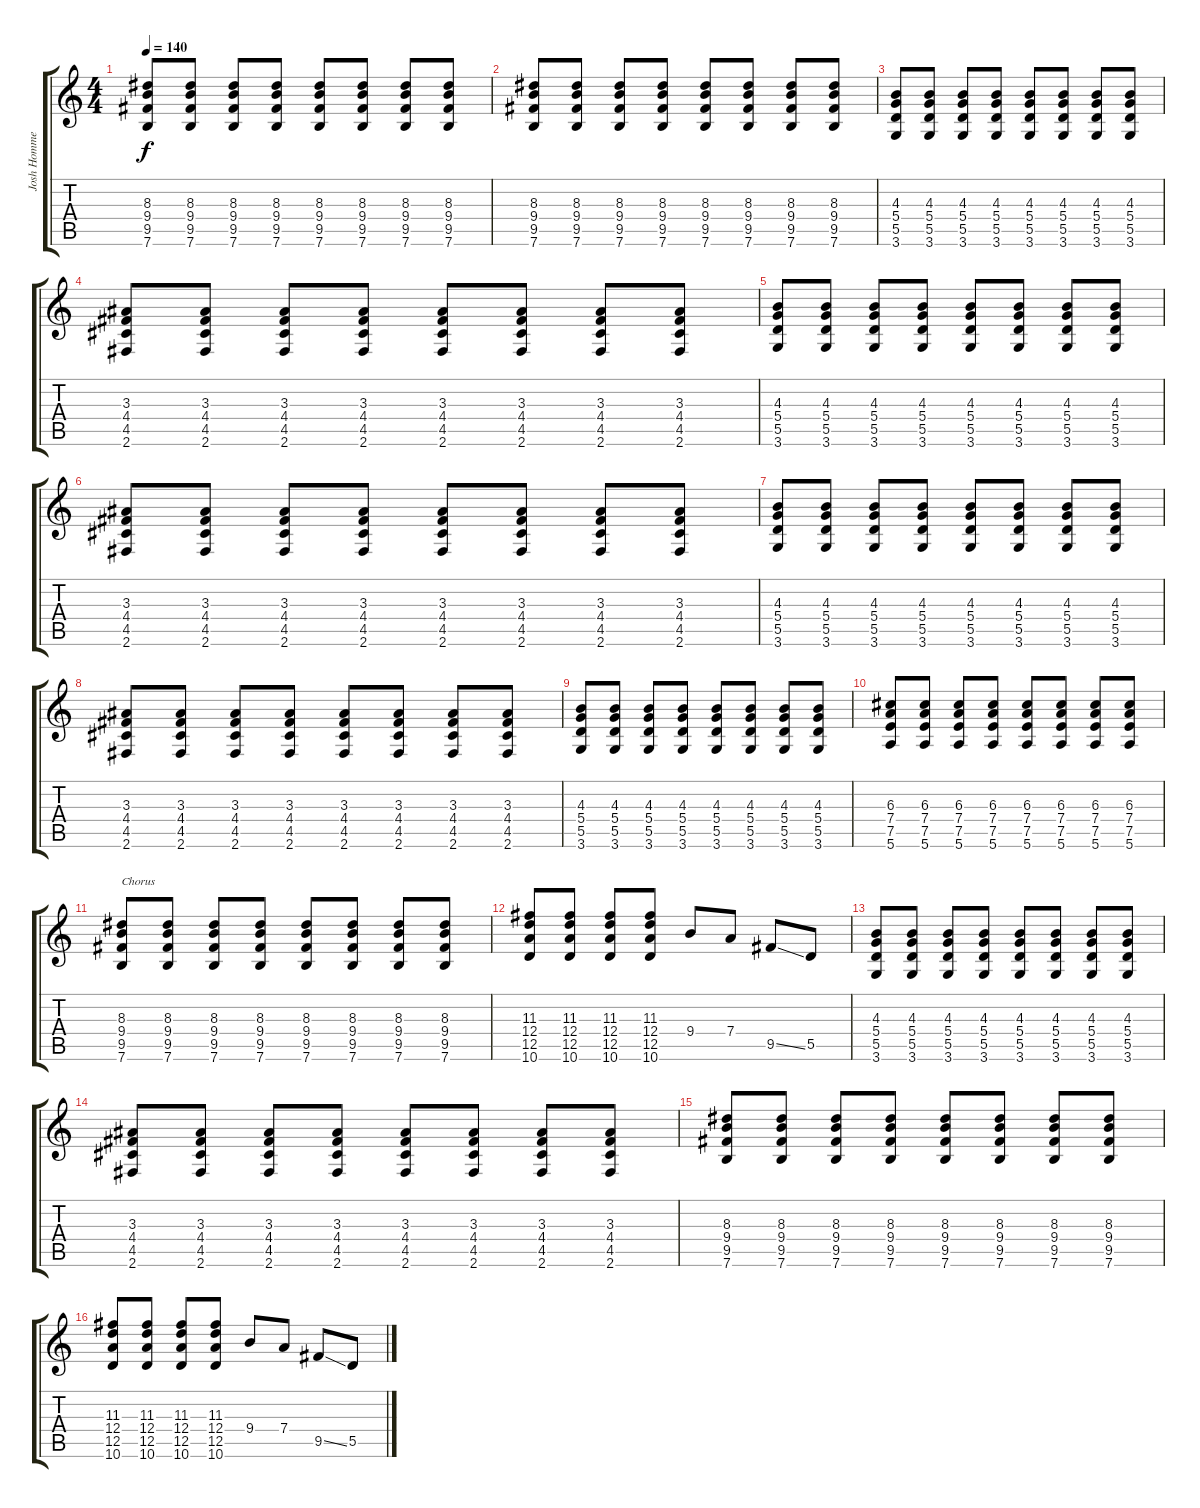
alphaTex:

\track ("Josh Homme" "Josh Homme") {instrument distortionguitar}
\staff {score tabs}
\tuning (E4 B3 G3 D3 A2 E2) {hide}
\ts (4 4)
\tempo 140
\clef g2
\ks c
(8.3 9.4 9.5 7.6).8{dy f} (8.3 9.4 9.5 7.6).8 (8.3 9.4 9.5 7.6).8 (8.3 9.4 9.5 7.6).8 (8.3 9.4 9.5 7.6).8 (8.3 9.4 9.5 7.6).8 (8.3 9.4 9.5 7.6).8 (8.3 9.4 9.5 7.6).8 |
(8.3 9.4 9.5 7.6).8 (8.3 9.4 9.5 7.6).8 (8.3 9.4 9.5 7.6).8 (8.3 9.4 9.5 7.6).8 (8.3 9.4 9.5 7.6).8 (8.3 9.4 9.5 7.6).8 (8.3 9.4 9.5 7.6).8 (8.3 9.4 9.5 7.6).8 |
(4.3 5.4 5.5 3.6).8 (4.3 5.4 5.5 3.6).8 (4.3 5.4 5.5 3.6).8 (4.3 5.4 5.5 3.6).8 (4.3 5.4 5.5 3.6).8 (4.3 5.4 5.5 3.6).8 (4.3 5.4 5.5 3.6).8 (4.3 5.4 5.5 3.6).8 |
(3.3 4.4 4.5 2.6).8 (3.3 4.4 4.5 2.6).8 (3.3 4.4 4.5 2.6).8 (3.3 4.4 4.5 2.6).8 (3.3 4.4 4.5 2.6).8 (3.3 4.4 4.5 2.6).8 (3.3 4.4 4.5 2.6).8 (3.3 4.4 4.5 2.6).8 |
(4.3 5.4 5.5 3.6).8 (4.3 5.4 5.5 3.6).8 (4.3 5.4 5.5 3.6).8 (4.3 5.4 5.5 3.6).8 (4.3 5.4 5.5 3.6).8 (4.3 5.4 5.5 3.6).8 (4.3 5.4 5.5 3.6).8 (4.3 5.4 5.5 3.6).8 |
(3.3 4.4 4.5 2.6).8 (3.3 4.4 4.5 2.6).8 (3.3 4.4 4.5 2.6).8 (3.3 4.4 4.5 2.6).8 (3.3 4.4 4.5 2.6).8 (3.3 4.4 4.5 2.6).8 (3.3 4.4 4.5 2.6).8 (3.3 4.4 4.5 2.6).8 |
(4.3 5.4 5.5 3.6).8 (4.3 5.4 5.5 3.6).8 (4.3 5.4 5.5 3.6).8 (4.3 5.4 5.5 3.6).8 (4.3 5.4 5.5 3.6).8 (4.3 5.4 5.5 3.6).8 (4.3 5.4 5.5 3.6).8 (4.3 5.4 5.5 3.6).8 |
(3.3 4.4 4.5 2.6).8 (3.3 4.4 4.5 2.6).8 (3.3 4.4 4.5 2.6).8 (3.3 4.4 4.5 2.6).8 (3.3 4.4 4.5 2.6).8 (3.3 4.4 4.5 2.6).8 (3.3 4.4 4.5 2.6).8 (3.3 4.4 4.5 2.6).8 |
(4.3 5.4 5.5 3.6).8 (4.3 5.4 5.5 3.6).8 (4.3 5.4 5.5 3.6).8 (4.3 5.4 5.5 3.6).8 (4.3 5.4 5.5 3.6).8 (4.3 5.4 5.5 3.6).8 (4.3 5.4 5.5 3.6).8 (4.3 5.4 5.5 3.6).8 |
(6.3 7.4 7.5 5.6).8 (6.3 7.4 7.5 5.6).8 (6.3 7.4 7.5 5.6).8 (6.3 7.4 7.5 5.6).8 (6.3 7.4 7.5 5.6).8 (6.3 7.4 7.5 5.6).8 (6.3 7.4 7.5 5.6).8 (6.3 7.4 7.5 5.6).8 |
(8.3 9.4 9.5 7.6).8{txt "Chorus"} (8.3 9.4 9.5 7.6).8 (8.3 9.4 9.5 7.6).8 (8.3 9.4 9.5 7.6).8 (8.3 9.4 9.5 7.6).8 (8.3 9.4 9.5 7.6).8 (8.3 9.4 9.5 7.6).8 (8.3 9.4 9.5 7.6).8 |
(11.3 12.4 12.5 10.6).8 (11.3 12.4 12.5 10.6).8 (11.3 12.4 12.5 10.6).8 (11.3 12.4 12.5 10.6).8 9.4.8 7.4.8 9.5{ss}.8 5.5.8 |
(4.3 5.4 5.5 3.6).8 (4.3 5.4 5.5 3.6).8 (4.3 5.4 5.5 3.6).8 (4.3 5.4 5.5 3.6).8 (4.3 5.4 5.5 3.6).8 (4.3 5.4 5.5 3.6).8 (4.3 5.4 5.5 3.6).8 (4.3 5.4 5.5 3.6).8 |
(3.3 4.4 4.5 2.6).8 (3.3 4.4 4.5 2.6).8 (3.3 4.4 4.5 2.6).8 (3.3 4.4 4.5 2.6).8 (3.3 4.4 4.5 2.6).8 (3.3 4.4 4.5 2.6).8 (3.3 4.4 4.5 2.6).8 (3.3 4.4 4.5 2.6).8 |
(8.3 9.4 9.5 7.6).8 (8.3 9.4 9.5 7.6).8 (8.3 9.4 9.5 7.6).8 (8.3 9.4 9.5 7.6).8 (8.3 9.4 9.5 7.6).8 (8.3 9.4 9.5 7.6).8 (8.3 9.4 9.5 7.6).8 (8.3 9.4 9.5 7.6).8 |
(11.3 12.4 12.5 10.6).8 (11.3 12.4 12.5 10.6).8 (11.3 12.4 12.5 10.6).8 (11.3 12.4 12.5 10.6).8 9.4.8 7.4.8 9.5{ss}.8 5.5.8
